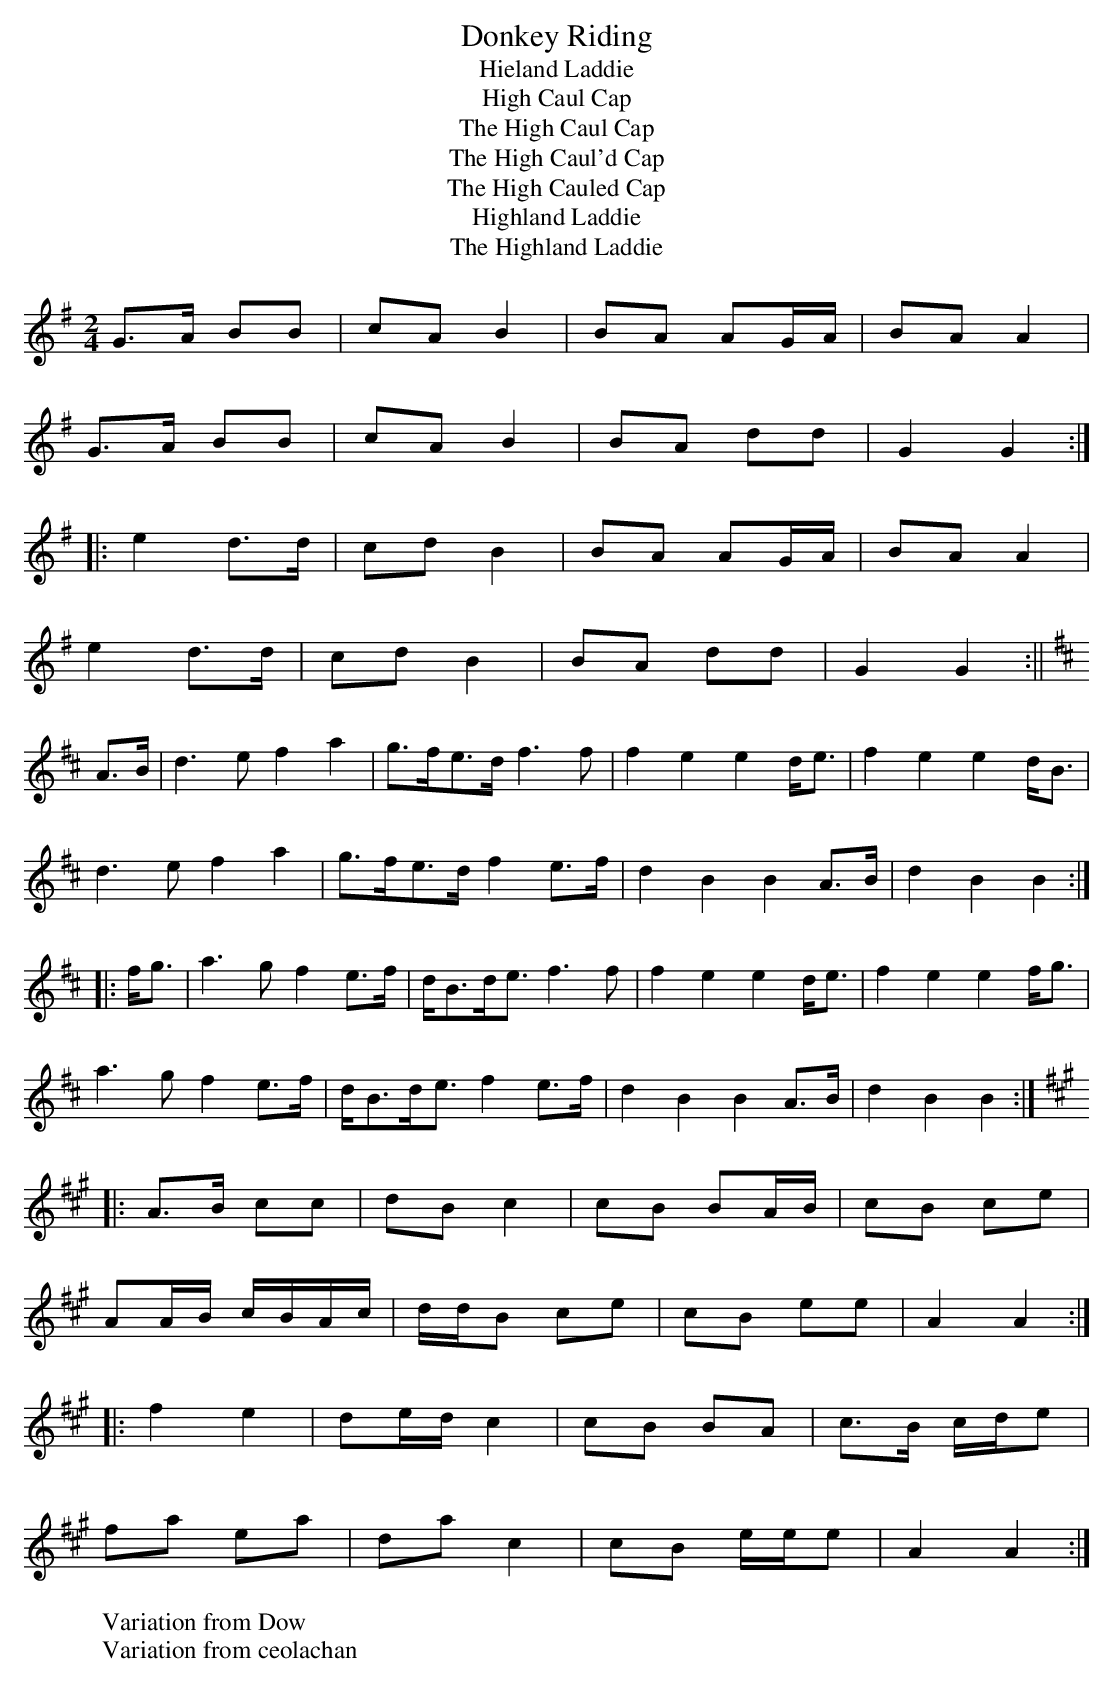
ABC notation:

X:1
T:Donkey Riding
T:Hieland Laddie
T:High Caul Cap
T:High Caul Cap, The
T:High Caul'd Cap, The
T:High Cauled Cap, The
T:Highland Laddie
T:Highland Laddie, The
M:2/4
L:1/8
K:Gmaj
G>A BB|cA B2|BA AG/A/|BA A2|
G>A BB|cA B2|BA dd|G2 G2:|
|:e2 d>d|cd B2|BA AG/A/|BA A2|
e2 d>d|cd B2|BA dd|G2 G2:||
W:Variation from Dow
K: D
A>B|d3e f2a2|g>fe>d f3f|f2e2 e2d<e|f2e2 e2d<B|
d3e f2a2|g>fe>d f2e>f|d2B2 B2A>B|d2B2 B2:|
|:f<g|a3g f2e>f|d<Bd<e f3f|f2e2 e2d<e|f2e2 e2f<g|
a3g f2e>f|d<Bd<e f2e>f|d2B2 B2A>B|d2B2 B2:|
W:Variation from ceolachan
K: A Major
|: A>B cc |  dB c2 | cB BA/B/ | cB ce |
AA/B/ c/B/A/c/ | d/d/B ce | cB ee | A2 A2 :|
|: f2 e2 | de/d/ c2 | cB BA | c>B c/d/e |
fa ea | da c2 | cB e/e/e | A2 A2 :|
